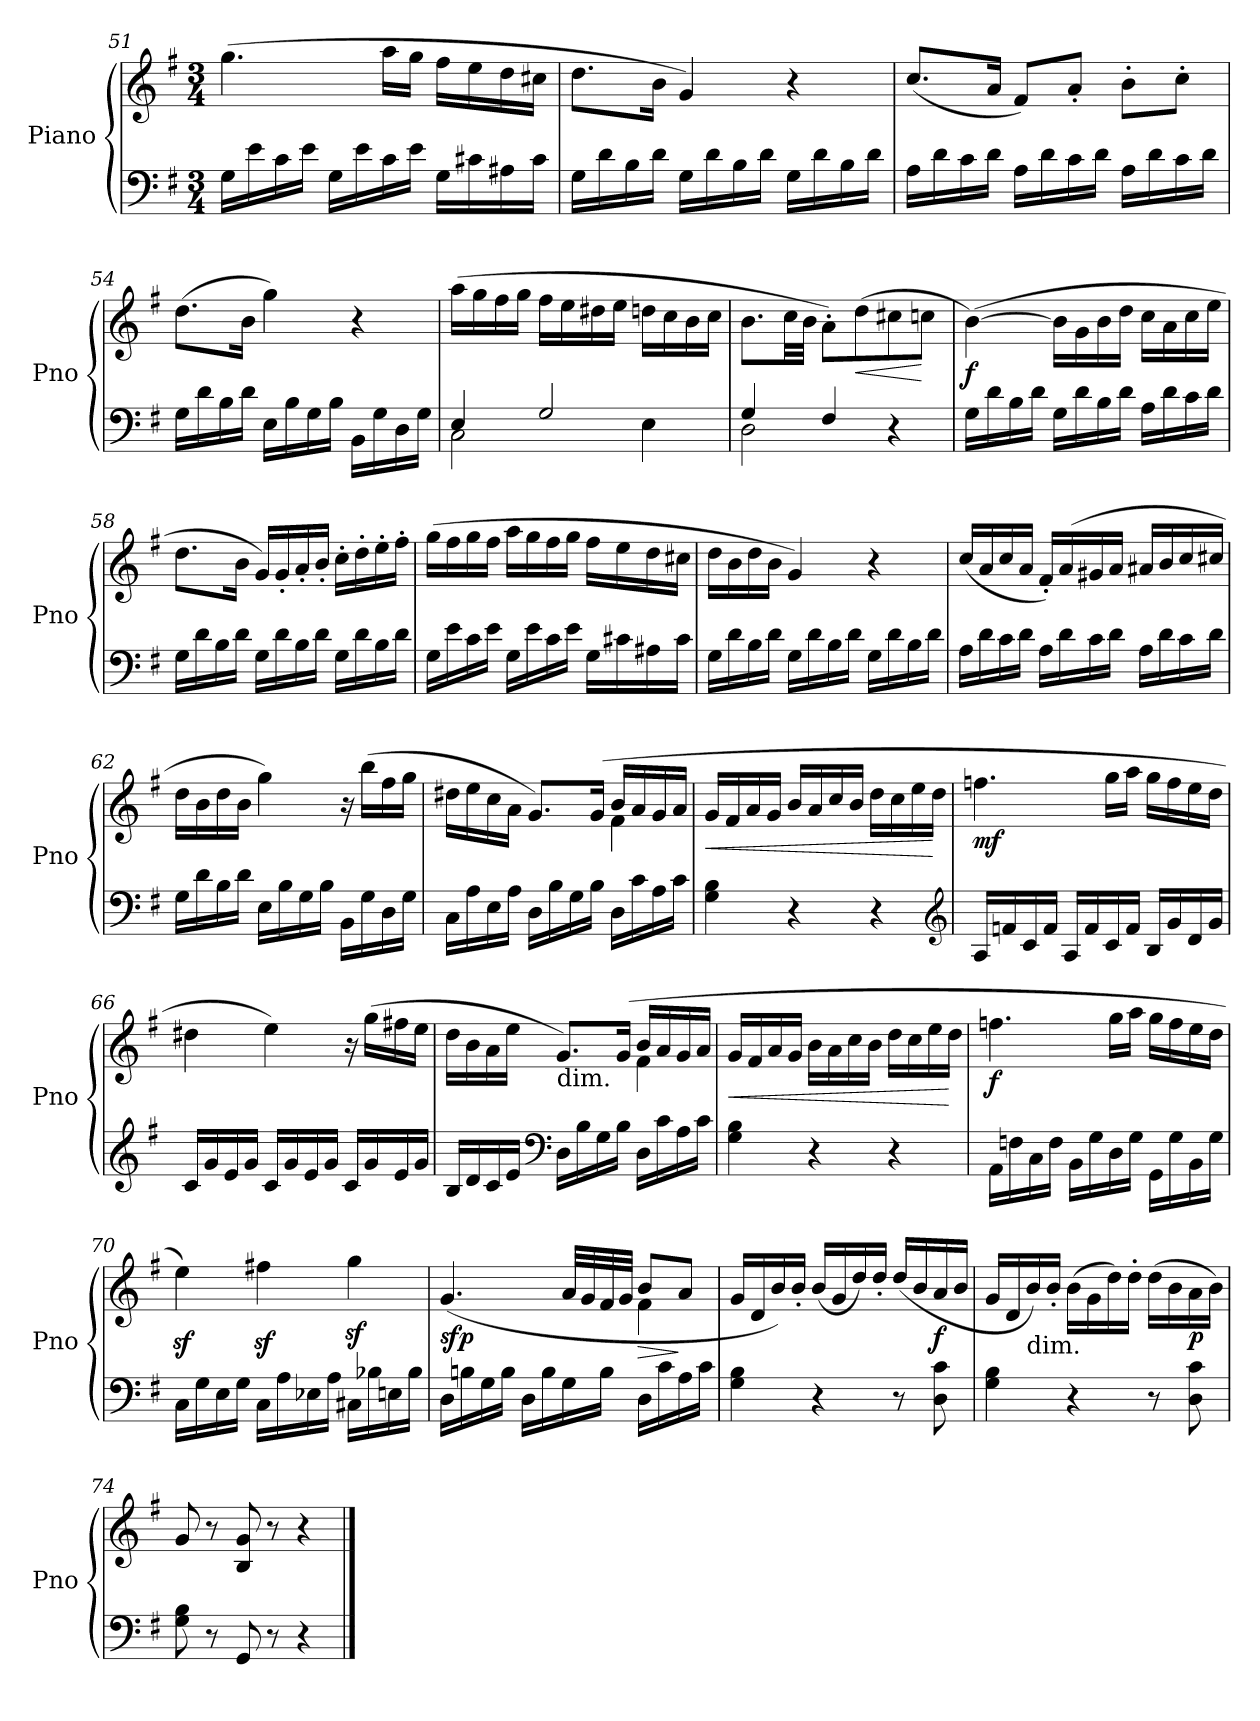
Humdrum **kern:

**kern	**kern	**dynam
*part1	*part1	*part1
*staff2	*staff1	*staff1/2
*I"Piano	*	*
*I'Pno	*	*
*clefF4	*clefG2	*
*k[f#]	*k[f#]	*
*G:	*G:	*
*M3/4	*M3/4	*
=51	=51	=51
16G\LL	(4.gg\	.
16e\	.	.
16c\	.	.
16e\JJ	.	.
16G\LL	.	.
16e\	.	.
16c\	16aa\LL	.
16e\JJ	16gg\JJ	.
16G\LL	16ff#\LL	.
16c#X\	16ee\	.
16A#X\	16dd\	.
16c#\JJ	16cc#X\JJ	.
!!LO:LB:g=z
=52	=52	=52
16G\LL	8.dd\L	.
16d\	.	.
16B\	.	.
16d\JJ	16b\Jk	.
16G\LL	4g/)	.
16d\	.	.
16B\	.	.
16d\JJ	.	.
16G\LL	4r	.
16d\	.	.
16B\	.	.
16d\JJ	.	.
=53	=53	=53
16A\LL	(8.cc/L	.
16d\	.	.
16c\	.	.
16d\JJ	16a/Jk	.
16A\LL	8f#/L)	.
16d\	.	.
16c\	8a'/J	.
16d\JJ	.	.
16A\LL	8b'\L	.
16d\	.	.
16c\	8cc'\J	.
16d\JJ	.	.
=54	=54	=54
16G\LL	(8.dd\L	.
16d\	.	.
16B\	.	.
16d\JJ	16b\Jk	.
16E\LL	4gg\)	.
16B\	.	.
16G\	.	.
16B\JJ	.	.
16BB\LL	4r	.
16G\	.	.
16D\	.	.
16G\JJ	.	.
!!LO:LB:g=z
=55	=55	=55
*^	*	*
4E/	2C\	(16aa\LL	.
.	.	16gg\	.
.	.	16ff#\	.
.	.	16gg\JJ	.
2G/	.	16ff#\LL	.
.	.	16ee\	.
.	.	16dd#X\	.
.	.	16ee\JJ	.
.	4E\	16ddn\LL	.
.	.	16cc\	.
.	.	16b\	.
.	.	16cc\JJ	.
=56	=56	=56	=56
4G/	2D\	8.b\L	.
.	.	32cc\LL	.
.	.	32b\JJJ	.
4F#/	.	8a'\L)	.
!	!	!	!LO:HP:b
.	.	(8dd\	<
4r	4ryy	8cc#X\	.
.	.	8ccn\J	[
*v	*v	*	*
=57	=57	=57
!	!	!LO:DY:b
16G\LL	([4b\)	f
16d\	.	.
16B\	.	.
16d\JJ	.	.
16G\LL	16b\LL]	.
16d\	16g\	.
16B\	16b\	.
16d\JJ	16dd\JJ	.
16A\LL	16cc\LL	.
16d\	16a\	.
16c\	16cc\	.
16d\JJ	16ee\JJ	.
=58	=58	=58
16G\LL	8.dd\L	.
16d\	.	.
16B\	.	.
16d\JJ	16b\Jk	.
16G\LL	16g/LL)	.
16d\	16g'/	.
16B\	16a'/	.
16d\JJ	16b'/JJ	.
16G\LL	16cc'\LL	.
16d\	16dd'\	.
16B\	16ee'\	.
16d\JJ	16ff#'\JJ	.
!!LO:LB:g=z
=59	=59	=59
16G\LL	(16gg\LL	.
16e\	16ff#\	.
16c\	16gg\	.
16e\JJ	16ff#\JJ	.
16G\LL	16aa\LL	.
16e\	16gg\	.
16c\	16ff#\	.
16e\JJ	16gg\JJ	.
16G\LL	16ff#\LL	.
16c#X\	16ee\	.
16A#X\	16dd\	.
16c#\JJ	16cc#X\JJ	.
=60	=60	=60
16G\LL	16dd\LL	.
16d\	16b\	.
16B\	16dd\	.
16d\JJ	16b\JJ	.
16G\LL	4g/)	.
16d\	.	.
16B\	.	.
16d\JJ	.	.
16G\LL	4r	.
16d\	.	.
16B\	.	.
16d\JJ	.	.
=61	=61	=61
16A\LL	(16cc/LL	.
16d\	16a/	.
16c\	16cc/	.
16d\JJ	16a/JJ	.
16A\LL	16f#'/LL)	.
16d\	(16a/	.
16c\	16g#X/	.
16d\JJ	16a/JJ	.
16A\LL	16a#X/LL	.
16d\	16b/	.
16c\	16cc/	.
16d\JJ	16cc#X/JJ	.
!!LO:LB:g=z
=62	=62	=62
16G\LL	16dd\LL	.
16d\	16b\	.
16B\	16dd\	.
16d\JJ	16b\JJ	.
16E\LL	4gg\)	.
16B\	.	.
16G\	.	.
16B\JJ	.	.
16BB\LL	16r	.
16G\	(16bb\LL	.
16D\	16ff#\	.
16G\JJ	16gg\JJ	.
=63	=63	=63
*	*^	*
16C\LL	16dd#X\LL	2ryy	.
16A\	16ee\	.	.
16E\	16cc\	.	.
16A\JJ	16a\JJ	.	.
16D\LL	8.g/L)	.	.
16B\	.	.	.
16G\	.	.	.
16B\JJ	(16g/Jk	.	.
16D\LL	16b/LL	4f#\	.
16c\	16a/	.	.
16A\	16g/	.	.
16c\JJ	16a/JJ	.	.
*	*v	*v	*
=64	=64	=64
!	!	!LO:HP:b
4G\ 4B\	16g/LL	<
.	16f#/	.
.	16a/	.
.	16g/JJ	.
4r	16b/LL	.
.	16a/	.
.	16cc/	.
.	16b/JJ	.
4r	16dd\LL	.
.	16cc\	.
.	16ee\	.
.	16dd\JJ	[
*clefG2	*	*
=65	=65	=65
!	!	!LO:DY:b
16A/LL	4.ffn\	mf
16fn/	.	.
16c/	.	.
16f/JJ	.	.
16A/LL	.	.
16f/	.	.
16c/	16gg\LL	.
16f/JJ	16aa\JJ	.
16B/LL	16gg\LL	.
16g/	16ff\	.
16d/	16ee\	.
16g/JJ	16dd\JJ	.
!!LO:PB:g=z
=66	=66	=66
16c/LL	4dd#X\	.
16g/	.	.
16e/	.	.
16g/JJ	.	.
16c/LL	4ee\)	.
16g/	.	.
16e/	.	.
16g/JJ	.	.
16c/LL	16r	.
16g/	(16gg\LL	.
16e/	16ff#X\	.
16g/JJ	16ee\JJ	.
=67	=67	=67
*	*^	*
16B/LL	16dd\LL	2ryy	.
16d/	16b\	.	.
16c/	16a\	.	.
16e/JJ	16ee\JJ	.	.
*clefF4	*	*	*
!	!LO:TX:b:t=dim.	!	!
16D\LL	8.g/L)	.	.
16B\	.	.	.
16G\	.	.	.
16B\JJ	(16g/Jk	.	.
16D\LL	16b/LL	4f#\	.
16c\	16a/	.	.
16A\	16g/	.	.
16c\JJ	16a/JJ	.	.
*	*v	*v	*
=68	=68	=68
!	!	!LO:HP:b
4G\ 4B\	16g/LL	<
.	16f#/	.
.	16a/	.
.	16g/JJ	.
4r	16b\LL	.
.	16a\	.
.	16cc\	.
.	16b\JJ	.
4r	16dd\LL	.
.	16cc\	.
.	16ee\	.
.	16dd\JJ	[
!!LO:LB:g=z
=69	=69	=69
!	!	!LO:DY:b
16AA\LL	4.ffn\	f
16Fn\	.	.
16C\	.	.
16F\JJ	.	.
16BB\LL	.	.
16G\	.	.
16D\	16gg\LL	.
16G\JJ	16aa\JJ	.
16GG\LL	16gg\LL	.
16G\	16ff\	.
16BB\	16ee\	.
16G\JJ	16dd\JJ	.
=70	=70	=70
16C\LL	4eez<\)	.
16G\	.	.
16E\	.	.
16G\JJ	.	.
16C\LL	4ff#Xz<\	.
16A\	.	.
16E-X\	.	.
16A\JJ	.	.
16C#X\LL	4ggz<\	.
16B-X\	.	.
16En\	.	.
16B-\JJ	.	.
=71	=71	=71
*	*^	*
!	!	!	!LO:DY:b
16D\LL	(4.g/	2ryy	sfp
16Bn\	.	.	.
16G\	.	.	.
16B\JJ	.	.	.
16D\LL	.	.	.
16B\	.	.	.
16G\	32a/LLL	.	.
.	32g/	.	.
16B\JJ	32f#/	.	.
.	32g/JJJ	.	.
!	!	!	!LO:HP:b
16D\LL	8b/L	4f#\	>
16c\	.	.	.
16A\	8a/J	.	]
16c\JJ	.	.	.
*	*v	*v	*
!!LO:LB:g=z
=72	=72	=72
4G\ 4B\	16g/LL	.
.	16d/	.
.	16b/)	.
.	16b'/JJ	.
4r	(16b/LL	.
.	16g/	.
.	16dd/)	.
.	16dd'/JJ	.
8r	(16dd/LL	.
.	16b/	.
!	!	!LO:DY:b
8D\ 8c\	16a/	f
.	16b/JJ	.
=73	=73	=73
4G\ 4B\	16g/LL	.
.	16d/	.
!	!LO:TX:b:t=dim.	!
.	16b/)	.
.	16b'/JJ	.
4r	(16b\LL	.
.	16g\	.
.	16dd\)	.
.	16dd'\JJ	.
8r	(16dd\LL	.
.	16b\	.
!	!	!LO:DY:b
8D\ 8c\	16a\	p
.	16b\JJ)	.
=74	=74	=74
8G\ 8B\	8g/	.
8r	8r	.
8GG/	8B/ 8g/	.
8r	8r	.
4r	4r	.
==	==	==
*-	*-	*-
